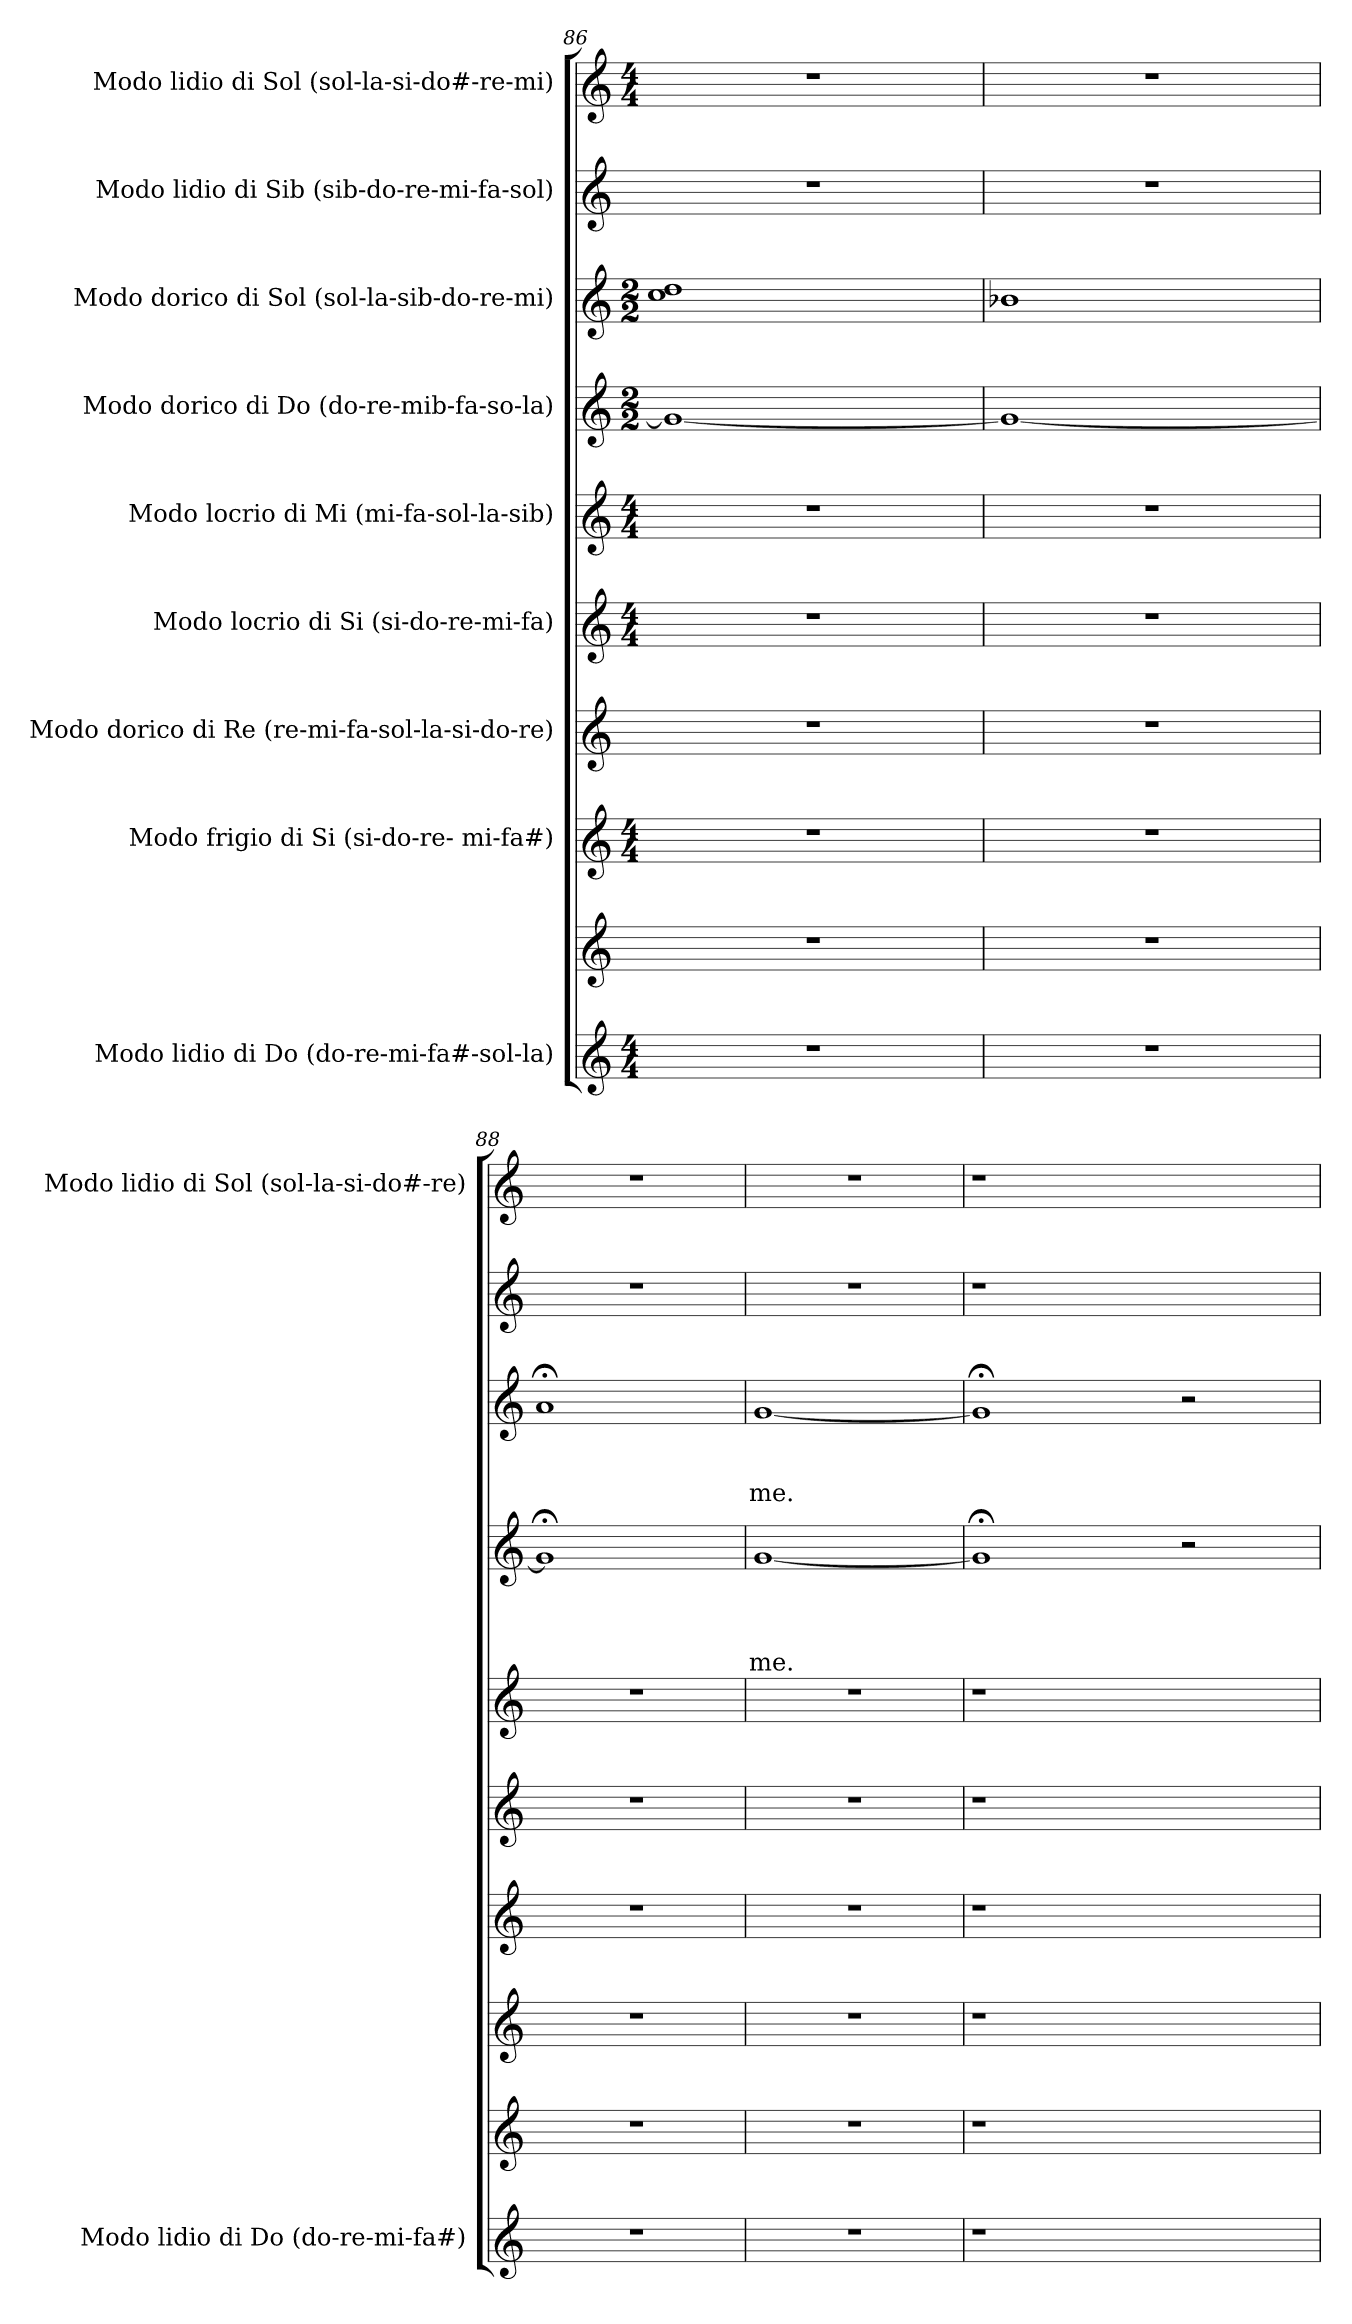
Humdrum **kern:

**kern	**kern	**kern	**kern	**kern	**kern	**kern	**text	**text	**text	**text	**kern	**text	**text	**text	**kern	**kern
*part10	*part9	*part8	*part7	*part6	*part5	*part4	*part4	*part4	*part4	*part4	*part3	*part3	*part3	*part3	*part2	*part1
*staff10	*staff9	*staff8	*staff7	*staff6	*staff5	*staff4	*staff4	*staff4	*staff4	*staff4	*staff3	*staff3	*staff3	*staff3	*staff2	*staff1
*I"Modo lidio di Do (do-re-mi-fa#-sol-la)	*	*I"Modo frigio di Si (si-do-re- mi-fa#)	*I"Modo dorico di Re (re-mi-fa-sol-la-si-do-re)	*I"Modo locrio di Si (si-do-re-mi-fa)	*I"Modo locrio di Mi (mi-fa-sol-la-sib)	*I"Modo dorico di Do (do-re-mib-fa-so-la)	*	*	*	*	*I"Modo dorico di Sol (sol-la-sib-do-re-mi)	*	*	*	*I"Modo lidio di Sib (sib-do-re-mi-fa-sol)	*I"Modo lidio di Sol (sol-la-si-do#-re-mi)
*I'Modo lidio di Do (do-re-mi-fa#)	*	*	*	*	*	*	*	*	*	*	*	*	*	*	*	*I'Modo lidio di Sol (sol-la-si-do#-re)
*clefG2	*clefG2	*clefG2	*clefG2	*clefG2	*clefG2	*clefG2	*	*	*	*	*clefG2	*	*	*	*clefG2	*clefG2
*k[]	*k[]	*k[]	*k[]	*k[]	*k[]	*k[]	*	*	*	*	*k[]	*	*	*	*k[]	*k[]
*C:	*C:	*C:	*C:	*C:	*C:	*C:	*	*	*	*	*C:	*	*	*	*C:	*C:
*M4/4	*	*M4/4	*	*M4/4	*M4/4	*M2/2	*	*	*	*	*M2/2	*	*	*	*	*M4/4
=86	=86	=86	=86	=86	=86	=86	=86	=86	=86	=86	=86	=86	=86	=86	=86	=86
1r	1r	1r	1r	1r	1r	1g_	.	.	.	.	1cc 1dd	.	.	.	1r	1r
=87	=87	=87	=87	=87	=87	=87	=87	=87	=87	=87	=87	=87	=87	=87	=87	=87
1r	1r	1r	1r	1r	1r	1g_	.	.	.	.	1b-X	.	.	.	1r	1r
=88	=88	=88	=88	=88	=88	=88	=88	=88	=88	=88	=88	=88	=88	=88	=88	=88
1r	1r	1r	1r	1r	1r	1g;]	.	.	.	.	1a;	.	.	.	1r	1r
=89	=89	=89	=89	=89	=89	=89	=89	=89	=89	=89	=89	=89	=89	=89	=89	=89
!	!	!	!	!	!	!	!	!	!	!LO:LY:b	!	!	!	!LO:LY:b	!	!
1r	1r	1r	1r	1r	1r	[<1g	.	.	.	me.	[<1g	.	.	me.	1r	1r
=90	=90	=90	=90	=90	=90	=90	=90	=90	=90	=90	=90	=90	=90	=90	=90	=90
1r	1r	1r	1r	1r	1r	1g;]	.	.	.	.	1g;]	.	.	.	1r	1r
2ryy	2ryy	2ryy	2ryy	2ryy	2ryy	2r	.	.	.	.	2r	.	.	.	2ryy	2ryy
=	=	=	=	=	=	=	=	=	=	=	=	=	=	=	=	=
*-	*-	*-	*-	*-	*-	*-	*-	*-	*-	*-	*-	*-	*-	*-	*-	*-
